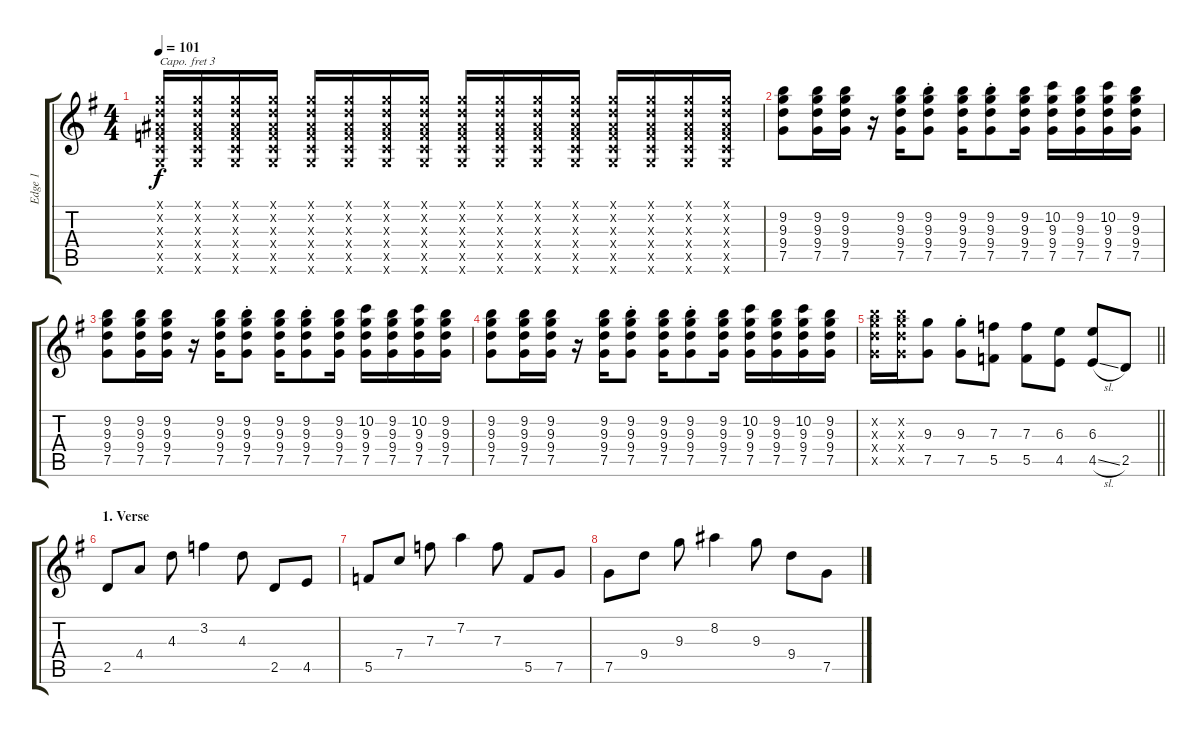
\track ("Edge 1" "Edge 1") {instrument overdrivenguitar}
\staff {score tabs}
\capo 3
\tuning (E4 B3 G3 D3 A2 E2) {hide}
\ts (4 4)
\tempo 101
\clef g2
\ks g
(0.1{x} 0.2{x} 0.3{x} 0.4{x} 0.5{x} 0.6{x}).16{dy f} (0.1{x} 0.2{x} 0.3{x} 0.4{x} 0.5{x} 0.6{x}).16 (0.1{x} 0.2{x} 0.3{x} 0.4{x} 0.5{x} 0.6{x}).16 (0.1{x} 0.2{x} 0.3{x} 0.4{x} 0.5{x} 0.6{x}).16 (0.1{x} 0.2{x} 0.3{x} 0.4{x} 0.5{x} 0.6{x}).16 (0.1{x} 0.2{x} 0.3{x} 0.4{x} 0.5{x} 0.6{x}).16 (0.1{x} 0.2{x} 0.3{x} 0.4{x} 0.5{x} 0.6{x}).16 (0.1{x} 0.2{x} 0.3{x} 0.4{x} 0.5{x} 0.6{x}).16 (0.1{x} 0.2{x} 0.3{x} 0.4{x} 0.5{x} 0.6{x}).16 (0.1{x} 0.2{x} 0.3{x} 0.4{x} 0.5{x} 0.6{x}).16 (0.1{x} 0.2{x} 0.3{x} 0.4{x} 0.5{x} 0.6{x}).16 (0.1{x} 0.2{x} 0.3{x} 0.4{x} 0.5{x} 0.6{x}).16 (0.1{x} 0.2{x} 0.3{x} 0.4{x} 0.5{x} 0.6{x}).16 (0.1{x} 0.2{x} 0.3{x} 0.4{x} 0.5{x} 0.6{x}).16 (0.1{x} 0.2{x} 0.3{x} 0.4{x} 0.5{x} 0.6{x}).16 (0.1{x} 0.2{x} 0.3{x} 0.4{x} 0.5{x} 0.6{x}).16 |
(9.2 9.3 9.4 7.5).8 (9.2 9.3 9.4 7.5).16 (9.2 9.3 9.4 7.5).16 r.16 (9.2 9.3 9.4 7.5).16 (9.2{st} 9.3{st} 9.4{st} 7.5{st}).8 (9.2 9.3 9.4 7.5).16 (9.2{st} 9.3{st} 9.4{st} 7.5{st}).8 (9.2 9.3 9.4 7.5).16 (10.2 9.3 9.4 7.5).16 (9.2 9.3 9.4 7.5).16 (10.2 9.3 9.4 7.5).16 (9.2 9.3 9.4 7.5).16 |
(9.2 9.3 9.4 7.5).8 (9.2 9.3 9.4 7.5).16 (9.2 9.3 9.4 7.5).16 r.16 (9.2 9.3 9.4 7.5).16 (9.2{st} 9.3{st} 9.4{st} 7.5{st}).8 (9.2 9.3 9.4 7.5).16 (9.2{st} 9.3{st} 9.4{st} 7.5{st}).8 (9.2 9.3 9.4 7.5).16 (10.2 9.3 9.4 7.5).16 (9.2 9.3 9.4 7.5).16 (10.2 9.3 9.4 7.5).16 (9.2 9.3 9.4 7.5).16 |
(9.2 9.3 9.4 7.5).8 (9.2 9.3 9.4 7.5).16 (9.2 9.3 9.4 7.5).16 r.16 (9.2 9.3 9.4 7.5).16 (9.2{st} 9.3{st} 9.4{st} 7.5{st}).8 (9.2 9.3 9.4 7.5).16 (9.2{st} 9.3{st} 9.4{st} 7.5{st}).8 (9.2 9.3 9.4 7.5).16 (10.2 9.3 9.4 7.5).16 (9.2 9.3 9.4 7.5).16 (10.2 9.3 9.4 7.5).16 (9.2 9.3 9.4 7.5).16 |
\barLineRight lightlight
(9.2{x} 9.3{x} 9.4{x} 7.5{x}).16 (9.2{x} 9.3{x} 9.4{x} 7.5{x}).16 (9.3 7.5).8 (9.3{st} 7.5{st}).8 (7.3 5.5).8 (7.3 5.5).8 (6.3 4.5).8 (6.3 4.5{sl}).8 2.5.8 |
\section ("" "1. Verse")
2.5.8 4.4.8 4.3.8 3.2.4 4.3.8 2.5.8 4.5.8 |
5.5.8 7.4.8 7.3.8 7.2.4 7.3.8 5.5.8 7.5.8 |
7.5.8 9.4.8 9.3.8 8.2.4 9.3.8 9.4.8 7.5.8
